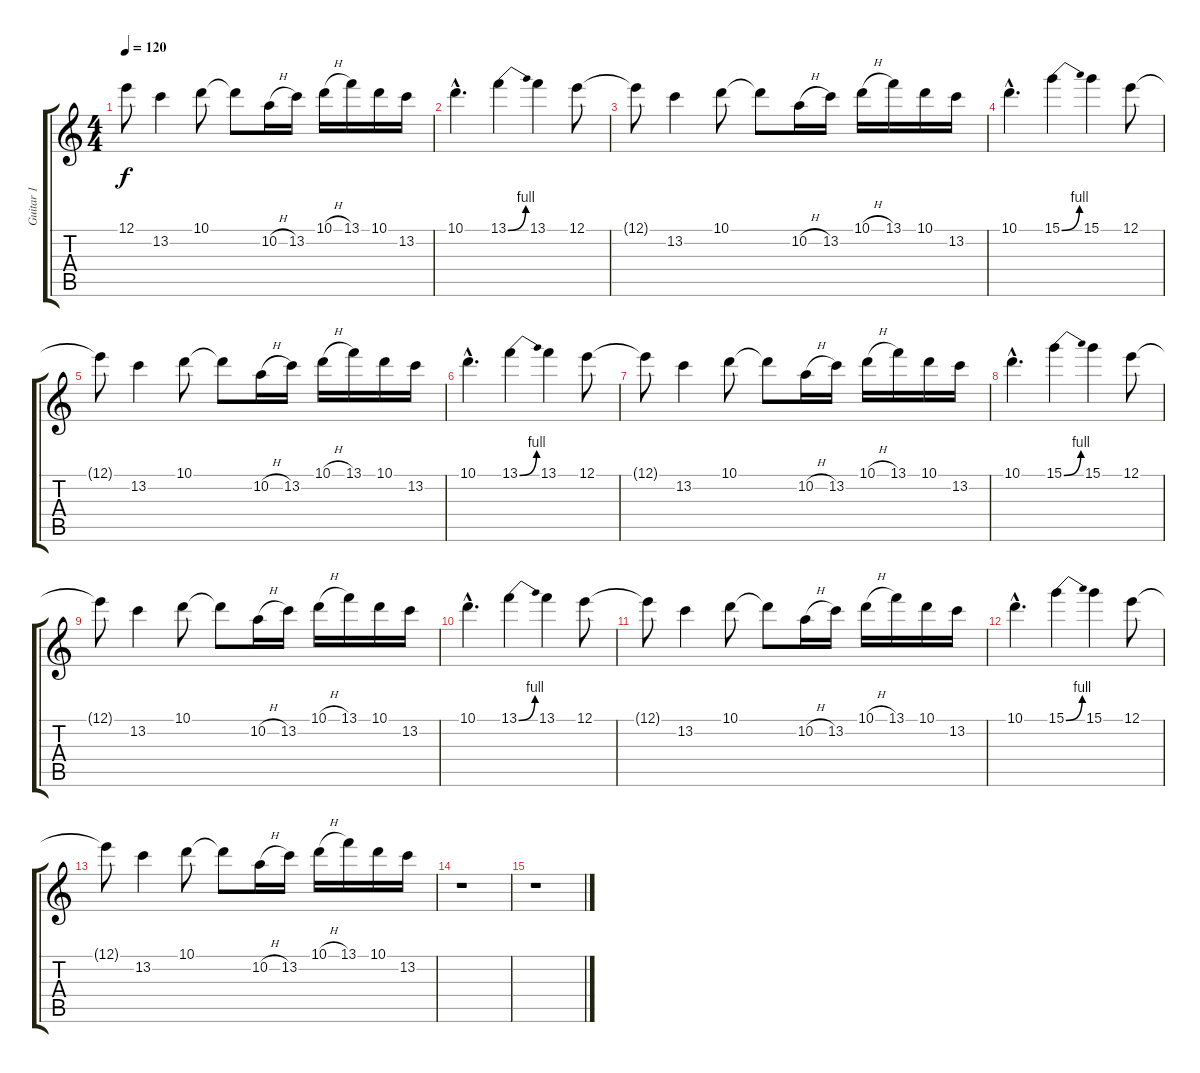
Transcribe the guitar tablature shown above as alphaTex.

\track ("Guitar 1" "Guitar 1") {instrument overdrivenguitar}
\staff {score tabs}
\tuning (E4 B3 G3 D3 A2 E2) {hide}
\ts (4 4)
\tempo 120
\clef g2
\ks c
12.1{t}.8{dy f} 13.2.4 10.1.8 10.1{t}.8 10.2{h}.16 13.2.16 10.1{h}.16 13.1.16 10.1.16 13.2.16 |
10.1{hac}.4{d} 13.1{be (bend 0 0 60 4)}.4 13.1.4 12.1.8 |
12.1{t}.8 13.2.4 10.1.8 10.1{t}.8 10.2{h}.16 13.2.16 10.1{h}.16 13.1.16 10.1.16 13.2.16 |
10.1{hac}.4{d} 15.1{be (bend 0 0 60 4)}.4 15.1.4 12.1.8 |
12.1{t}.8 13.2.4 10.1.8 10.1{t}.8 10.2{h}.16 13.2.16 10.1{h}.16 13.1.16 10.1.16 13.2.16 |
10.1{hac}.4{d} 13.1{be (bend 0 0 60 4)}.4 13.1.4 12.1.8 |
12.1{t}.8 13.2.4 10.1.8 10.1{t}.8 10.2{h}.16 13.2.16 10.1{h}.16 13.1.16 10.1.16 13.2.16 |
10.1{hac}.4{d} 15.1{be (bend 0 0 60 4)}.4 15.1.4 12.1.8 |
12.1{t}.8 13.2.4 10.1.8 10.1{t}.8 10.2{h}.16 13.2.16 10.1{h}.16 13.1.16 10.1.16 13.2.16 |
10.1{hac}.4{d} 13.1{be (bend 0 0 60 4)}.4 13.1.4 12.1.8 |
12.1{t}.8 13.2.4 10.1.8 10.1{t}.8 10.2{h}.16 13.2.16 10.1{h}.16 13.1.16 10.1.16 13.2.16 |
10.1{hac}.4{d} 15.1{be (bend 0 0 60 4)}.4 15.1.4 12.1.8 |
12.1{t}.8 13.2.4 10.1.8 10.1{t}.8 10.2{h}.16 13.2.16 10.1{h}.16 13.1.16 10.1.16 13.2.16 |
r.1 |
r.1
